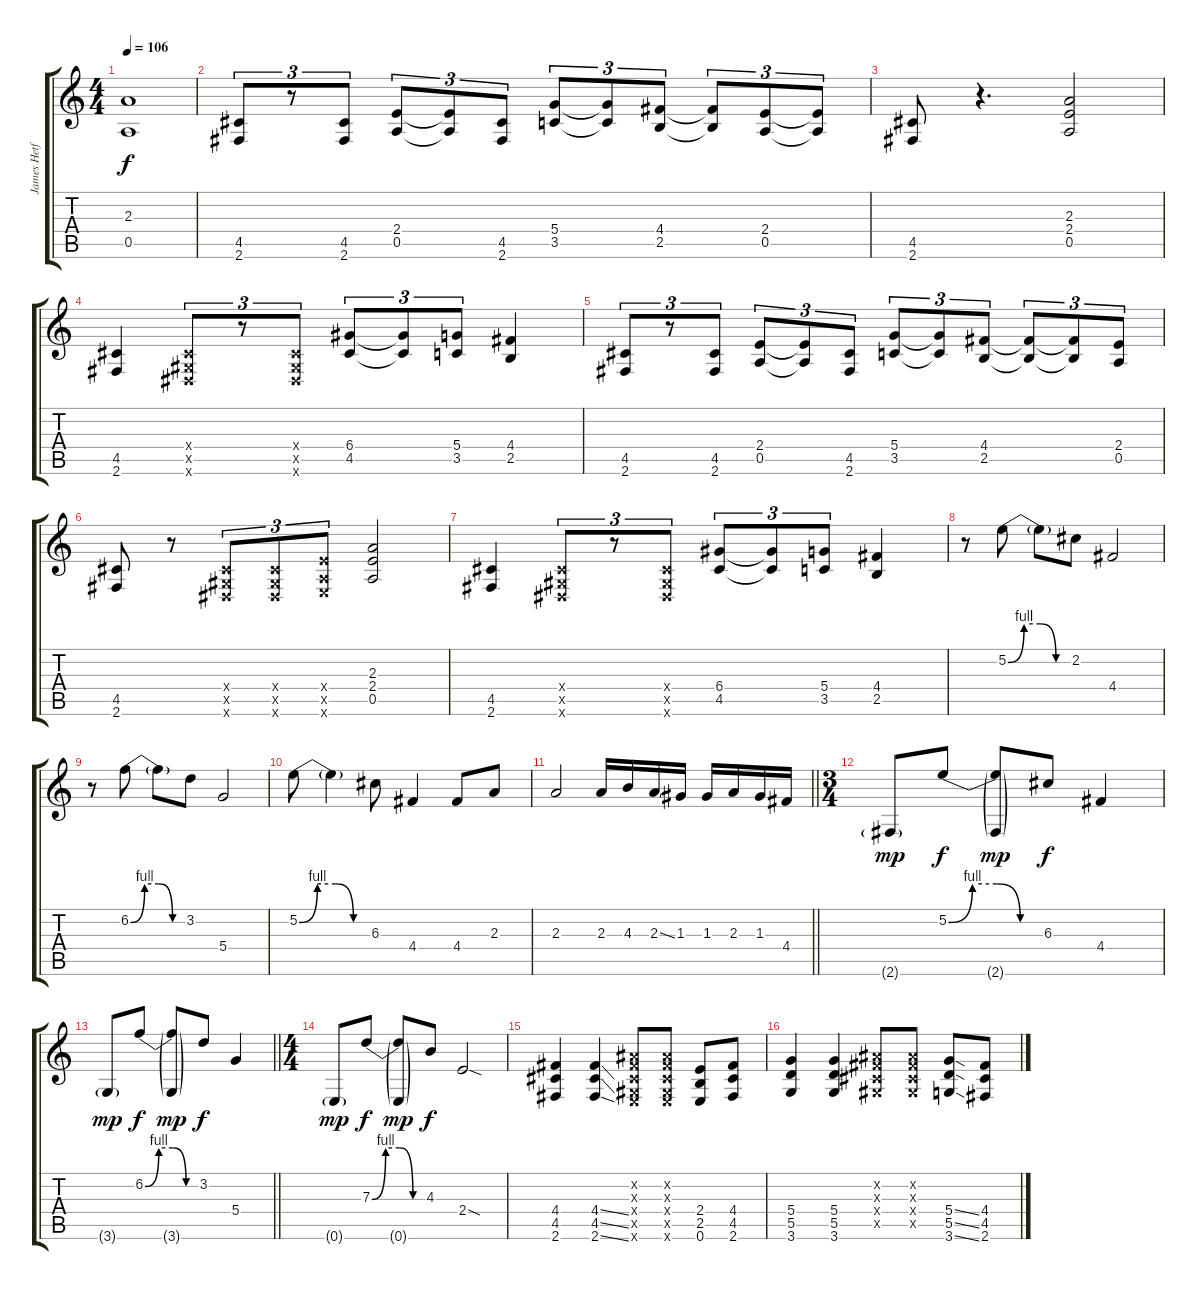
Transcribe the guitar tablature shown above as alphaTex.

\track ("James Hetfield" "James Hetf") {instrument distortionguitar}
\staff {score tabs}
\tuning (E4 B3 G3 D3 A2 E2) {hide}
\ts (4 4)
\tempo 106
\clef g2
\ks c
(2.3 0.5).1{dy f} |
(4.5 2.6).8{tu (3 2)} r.8{tu (3 2)} (4.5 2.6).8{tu (3 2)} (2.4 0.5).8{tu (3 2)} (2.4{t} 0.5{t}).8{tu (3 2)} (4.5 2.6).8{tu (3 2)} (5.4 3.5).8{tu (3 2)} (5.4{t} 3.5{t}).8{tu (3 2)} (4.4 2.5).8{tu (3 2)} (4.4{t} 2.5{t}).8{tu (3 2)} (2.4 0.5).8{tu (3 2)} (2.4{t} 0.5{t}).8{tu (3 2)} |
(4.5 2.6).8 r.4{d} (2.3 2.4 0.5).2 |
(4.5 2.6).4 (-1.4{x} -1.5{x} -1.6{x}).8{tu (3 2)} r.8{tu (3 2)} (-1.4{x} -1.5{x} -1.6{x}).8{tu (3 2)} (6.4 4.5).8{tu (3 2)} (6.4{t} 4.5{t}).8{tu (3 2)} (5.4 3.5).8{tu (3 2)} (4.4 2.5).4 |
(4.5 2.6).8{tu (3 2)} r.8{tu (3 2)} (4.5 2.6).8{tu (3 2)} (2.4 0.5).8{tu (3 2)} (2.4{t} 0.5{t}).8{tu (3 2)} (4.5 2.6).8{tu (3 2)} (5.4 3.5).8{tu (3 2)} (5.4{t} 3.5{t}).8{tu (3 2)} (4.4 2.5).8{tu (3 2)} (4.4{t} 2.5{t}).8{tu (3 2)} (4.4{t} 2.5{t}).8{tu (3 2)} (2.4 0.5).8{tu (3 2)} |
(4.5 2.6).8 r.8 (-1.4{x} -1.5{x} -1.6{x}).8{tu (3 2)} (-1.4{x} -1.5{x} -1.6{x}).8{tu (3 2)} (2.4{x} 0.5{x} 0.6{x}).8{tu (3 2)} (2.3 2.4 0.5).2 |
(4.5 2.6).4 (-1.4{x} -1.5{x} -1.6{x}).8{tu (3 2)} r.8{tu (3 2)} (-1.4{x} -1.5{x} -1.6{x}).8{tu (3 2)} (6.4 4.5).8{tu (3 2)} (6.4{t} 4.5{t}).8{tu (3 2)} (5.4 3.5).8{tu (3 2)} (4.4 2.5).4 |
r.8 5.2{be (custom 0 0 15 4 30 4 45 0 60 0)}.8 5.2{t}.8 2.2.8 4.4.2 |
r.8 6.2{be (custom 0 0 15 4 30 4 45 0 60 0)}.8 6.2{t}.8 3.2.8 5.4.2 |
5.2{be (custom 0 0 15 4 30 4 45 0 60 0)}.8 5.2{t}.4 6.3.8 4.4.4 4.4.8 2.3.8 |
\barLineRight lightlight
2.3.2 2.3.16 4.3.16 2.3{ss}.16 1.3.16 1.3.16 2.3.16 1.3.16 4.4.16 |
\ts (3 4)
2.6{g}.8{dy mp} 5.2{be (custom 0 0 15 4 30 4 45 0 60 0)}.8{dy f} (5.2{t} 2.6{g}).8{dy mp} 6.3.8{dy f} 4.4.4 |
\barLineRight lightlight
3.6{g}.8{dy mp} 6.2{be (custom 0 0 15 4 30 4 45 0 60 0)}.8{dy f} (6.2{t} 3.6{g}).8{dy mp} 3.2.8{dy f} 5.4.4 |
\ts (4 4)
0.6{g}.8{dy mp} 7.3{be (custom 0 0 15 4 30 4 45 0 60 0)}.8{dy f} (7.3{t} 0.6{g}).8{dy mp} 4.3.8{dy f} 2.4{sod}.2 |
(4.4 4.5 2.6).4{volume 15 balance 8 instrument distortionguitar} (4.4{ss} 4.5{ss} 2.6{ss}).4 (-1.2{x} -1.3{x} -1.4{x} -1.5{x} 0.6{x}).8 (-1.2{x} -1.3{x} -1.4{x} -1.5{x} 0.6{x}).8 (2.4 2.5 0.6).8 (4.4 4.5 2.6).8 |
(5.4 5.5 3.6).4 (5.4 5.5 3.6).4 (-1.2{x} -1.3{x} -1.4{x} -1.5{x}).8 (-1.2{x} -1.3{x} -1.4{x} -1.5{x}).8 (5.4{ss} 5.5{ss} 3.6{ss}).8 (4.4 4.5 2.6).8
